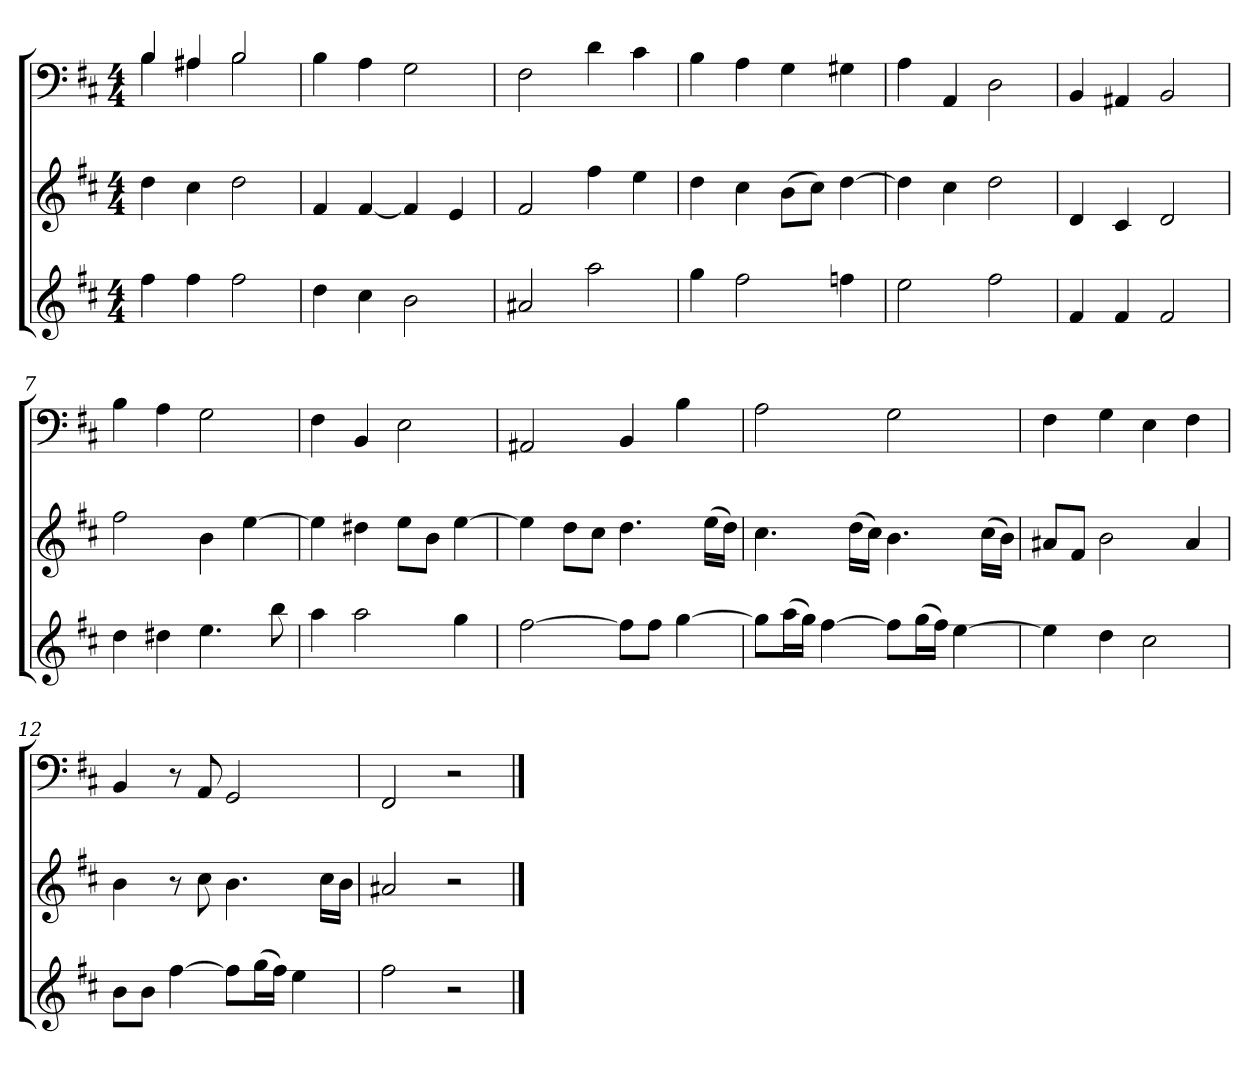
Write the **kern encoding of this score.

**kern	**kern	**kern
*part3	*part2	*part1
*staff3	*staff2	*staff1
*clefG2	*clefG2	*clefF4
*k[f#c#]	*k[f#c#]	*k[f#c#]
*b:	*b:	*b:
*M4/4	*M4/4	*M4/4
=1	=1	=1
*	*	*^
4ff#\	4dd\	4B/	4B\
4ff#\	4cc#\	4A#X/	4A#X\
2ff#\	2dd\	2B/	2B\
*	*	*v	*v
=2	=2	=2
4dd\	4f#/	4B\
4cc#\	[4f#/	4A\
2b\	4f#/]	2G\
.	4e/	.
=3	=3	=3
2a#X/	2f#/	2F#\
2aa\	4ff#\	4d\
.	4ee\	4c#\
=4	=4	=4
4gg\	4dd\	4B\
2ff#\	4cc#\	4A\
.	(8b\L	4G\
.	8cc#\J)	.
4ffn\	[4dd\	4G#X\
=5	=5	=5
2ee\	4dd\]	4A\
.	4cc#\	4AA/
2ff#\	2dd\	2D\
=6	=6	=6
4f#/	4d/	4BB/
4f#/	4c#/	4AA#X/
2f#/	2d/	2BB/
=7	=7	=7
4dd\	2ff#\	4B\
4dd#X\	.	4A\
4.ee\	4b\	2G\
.	[4ee\	.
8bb\	.	.
=8	=8	=8
4aa\	4ee\]	4F#\
2aa\	4dd#X\	4BB/
.	8ee\L	2E\
.	8b\J	.
4gg\	[4ee\	.
=9	=9	=9
[2ff#\	4ee\]	2AA#X/
.	8dd\L	.
.	8cc#\J	.
8ff#\L]	4.dd\	4BB/
8ff#\J	.	.
[4gg\	.	4B\
.	(16ee\LL	.
.	16dd\JJ)	.
=10	=10	=10
8gg\L]	4.cc#\	2A\
(16aa\L	.	.
16gg\JJ)	.	.
[4ff#\	.	.
.	(16dd\LL	.
.	16cc#\JJ)	.
8ff#\L]	4.b\	2G\
(16gg\L	.	.
16ff#\JJ)	.	.
[4ee\	.	.
.	(16cc#\LL	.
.	16b\JJ)	.
=11	=11	=11
4ee\]	8a#X/L	4F#\
.	8f#/J	.
4dd\	2b\	4G\
2cc#\	.	4E\
.	4a#/	4F#\
=12	=12	=12
8b\L	4b\	4BB/
8b\J	.	.
[4ff#\	8r	8r
.	8cc#\	8AA/
8ff#\L]	4.b\	2GG/
(16gg\L	.	.
16ff#\JJ)	.	.
4ee\	.	.
.	16cc#\LL	.
.	16b\JJ	.
=13	=13	=13
2ff#\	2a#X/	2FF#/
2r	2r	2r
==	==	==
*-	*-	*-
